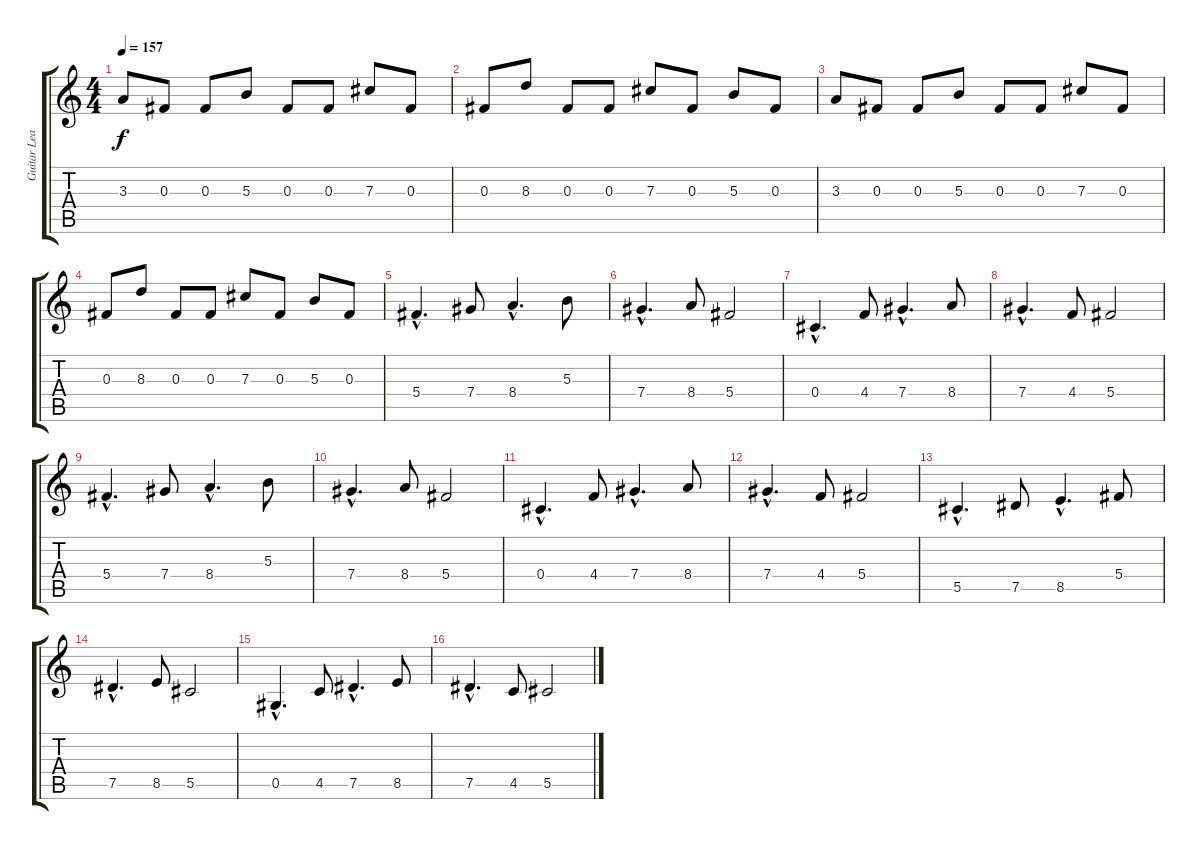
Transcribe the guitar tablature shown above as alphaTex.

\track ("Guitar Lead" "Guitar Lea") {instrument distortionguitar}
\staff {score tabs}
\tuning (Eb4 Bb3 Gb3 Db3 Ab2 Eb2) {hide}
\ts (4 4)
\tempo 157
\clef g2
\ks c
3.3.8{dy f} 0.3.8 0.3.8 5.3.8 0.3.8 0.3.8 7.3.8 0.3.8 |
0.3.8 8.3.8 0.3.8 0.3.8 7.3.8 0.3.8 5.3.8 0.3.8 |
3.3.8 0.3.8 0.3.8 5.3.8 0.3.8 0.3.8 7.3.8 0.3.8 |
0.3.8 8.3.8 0.3.8 0.3.8 7.3.8 0.3.8 5.3.8 0.3.8 |
5.4{hac}.4{d} 7.4.8 8.4{hac}.4{d} 5.3.8 |
7.4{hac}.4{d} 8.4.8 5.4.2 |
0.4{hac}.4{d} 4.4.8 7.4{hac}.4{d} 8.4.8 |
7.4{hac}.4{d} 4.4.8 5.4.2 |
5.4{hac}.4{d} 7.4.8 8.4{hac}.4{d} 5.3.8 |
7.4{hac}.4{d} 8.4.8 5.4.2 |
0.4{hac}.4{d} 4.4.8 7.4{hac}.4{d} 8.4.8 |
7.4{hac}.4{d} 4.4.8 5.4.2 |
5.5{hac}.4{d} 7.5.8 8.5{hac}.4{d} 5.4.8 |
7.5{hac}.4{d} 8.5.8 5.5.2 |
0.5{hac}.4{d} 4.5.8 7.5{hac}.4{d} 8.5.8 |
7.5{hac}.4{d} 4.5.8 5.5.2
